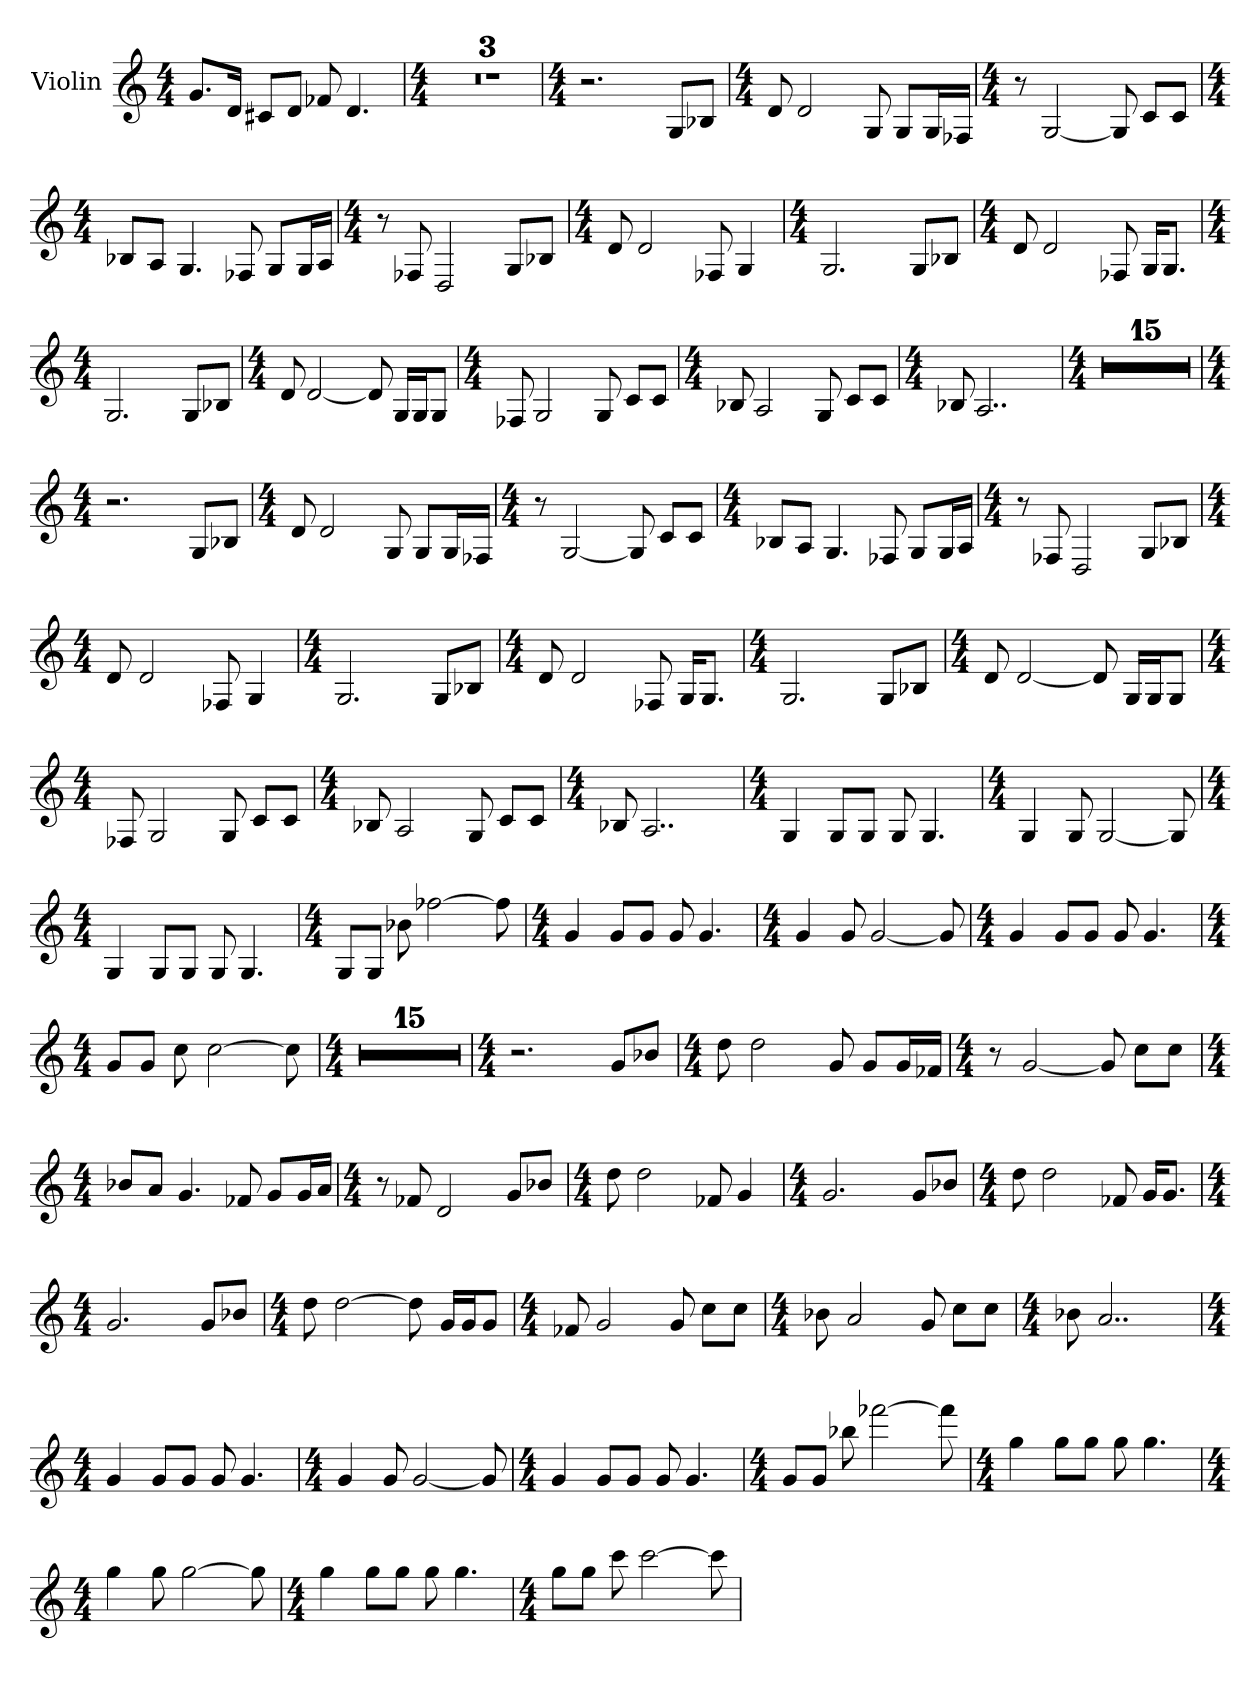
**kern
*part1
*staff1
*I"Violin
*I'Vln
*M4/4
=
8.gL
16dJk
8c#XL
8dJ
8f-X
4.d
=
*M4/4
1r
=
*M4/4
1r
=
*M4/4
1r
=
*M4/4
2.r
8GL
8B-XJ
=
*M4/4
8d
2d
8G
8GL
16GL
16F-XJJ
=
*M4/4
8r
[2G
8G]
8cL
8cJ
=
*M4/4
8B-XL
8AJ
4.G
8F-X
8GL
16GL
16AJJ
=
*M4/4
8r
8F-X
2D
8GL
8B-XJ
=
*M4/4
8d
2d
8F-X
4G
=
*M4/4
2.G
8GL
8B-XJ
=
*M4/4
8d
2d
8F-X
16GKL
8.GJ
=
*M4/4
2.G
8GL
8B-XJ
=
*M4/4
8d
[2d
8d]
16GLL
16GJ
8GJ
=
*M4/4
8F-X
2G
8G
8cL
8cJ
=
*M4/4
8B-X
2A
8G
8cL
8cJ
=
*M4/4
8B-X
2..A
=
*M4/4
1r
=
*M4/4
1r
=
*M4/4
1r
=
*M4/4
1r
=
*M4/4
1r
=
*M4/4
1r
=
*M4/4
1r
=
*M4/4
1r
=
*M4/4
1r
=
*M4/4
1r
=
*M4/4
1r
=
*M4/4
1r
=
*M4/4
1r
=
*M4/4
1r
=
*M4/4
1r
=
*M4/4
2.r
8GL
8B-XJ
=
*M4/4
8d
2d
8G
8GL
16GL
16F-XJJ
=
*M4/4
8r
[2G
8G]
8cL
8cJ
=
*M4/4
8B-XL
8AJ
4.G
8F-X
8GL
16GL
16AJJ
=
*M4/4
8r
8F-X
2D
8GL
8B-XJ
=
*M4/4
8d
2d
8F-X
4G
=
*M4/4
2.G
8GL
8B-XJ
=
*M4/4
8d
2d
8F-X
16GKL
8.GJ
=
*M4/4
2.G
8GL
8B-XJ
=
*M4/4
8d
[2d
8d]
16GLL
16GJ
8GJ
=
*M4/4
8F-X
2G
8G
8cL
8cJ
=
*M4/4
8B-X
2A
8G
8cL
8cJ
=
*M4/4
8B-X
2..A
=
*M4/4
4G
8GL
8GJ
8G
4.G
=
*M4/4
4G
8G
[2G
8G]
=
*M4/4
4G
8GL
8GJ
8G
4.G
=
*M4/4
8GL
8GJ
8b-X
[2ff-X
8ff-]
=
*M4/4
4g
8gL
8gJ
8g
4.g
=
*M4/4
4g
8g
[2g
8g]
=
*M4/4
4g
8gL
8gJ
8g
4.g
=
*M4/4
8gL
8gJ
8cc
[2cc
8cc]
=
*M4/4
1r
=
*M4/4
1r
=
*M4/4
1r
=
*M4/4
1r
=
*M4/4
1r
=
*M4/4
1r
=
*M4/4
1r
=
*M4/4
1r
=
*M4/4
1r
=
*M4/4
1r
=
*M4/4
1r
=
*M4/4
1r
=
*M4/4
1r
=
*M4/4
1r
=
*M4/4
1r
=
*M4/4
2.r
8gL
8b-XJ
=
*M4/4
8dd
2dd
8g
8gL
16gL
16f-XJJ
=
*M4/4
8r
[2g
8g]
8ccL
8ccJ
=
*M4/4
8b-XL
8aJ
4.g
8f-X
8gL
16gL
16aJJ
=
*M4/4
8r
8f-X
2d
8gL
8b-XJ
=
*M4/4
8dd
2dd
8f-X
4g
=
*M4/4
2.g
8gL
8b-XJ
=
*M4/4
8dd
2dd
8f-X
16gKL
8.gJ
=
*M4/4
2.g
8gL
8b-XJ
=
*M4/4
8dd
[2dd
8dd]
16gLL
16gJ
8gJ
=
*M4/4
8f-X
2g
8g
8ccL
8ccJ
=
*M4/4
8b-X
2a
8g
8ccL
8ccJ
=
*M4/4
8b-X
2..a
=
*M4/4
4g
8gL
8gJ
8g
4.g
=
*M4/4
4g
8g
[2g
8g]
=
*M4/4
4g
8gL
8gJ
8g
4.g
=
*M4/4
8gL
8gJ
8bb-X
[2fff-X
8fff-]
=
*M4/4
4gg
8ggL
8ggJ
8gg
4.gg
=
*M4/4
4gg
8gg
[2gg
8gg]
=
*M4/4
4gg
8ggL
8ggJ
8gg
4.gg
=
*M4/4
8ggL
8ggJ
8ccc
[2ccc
8ccc]
=
*-
